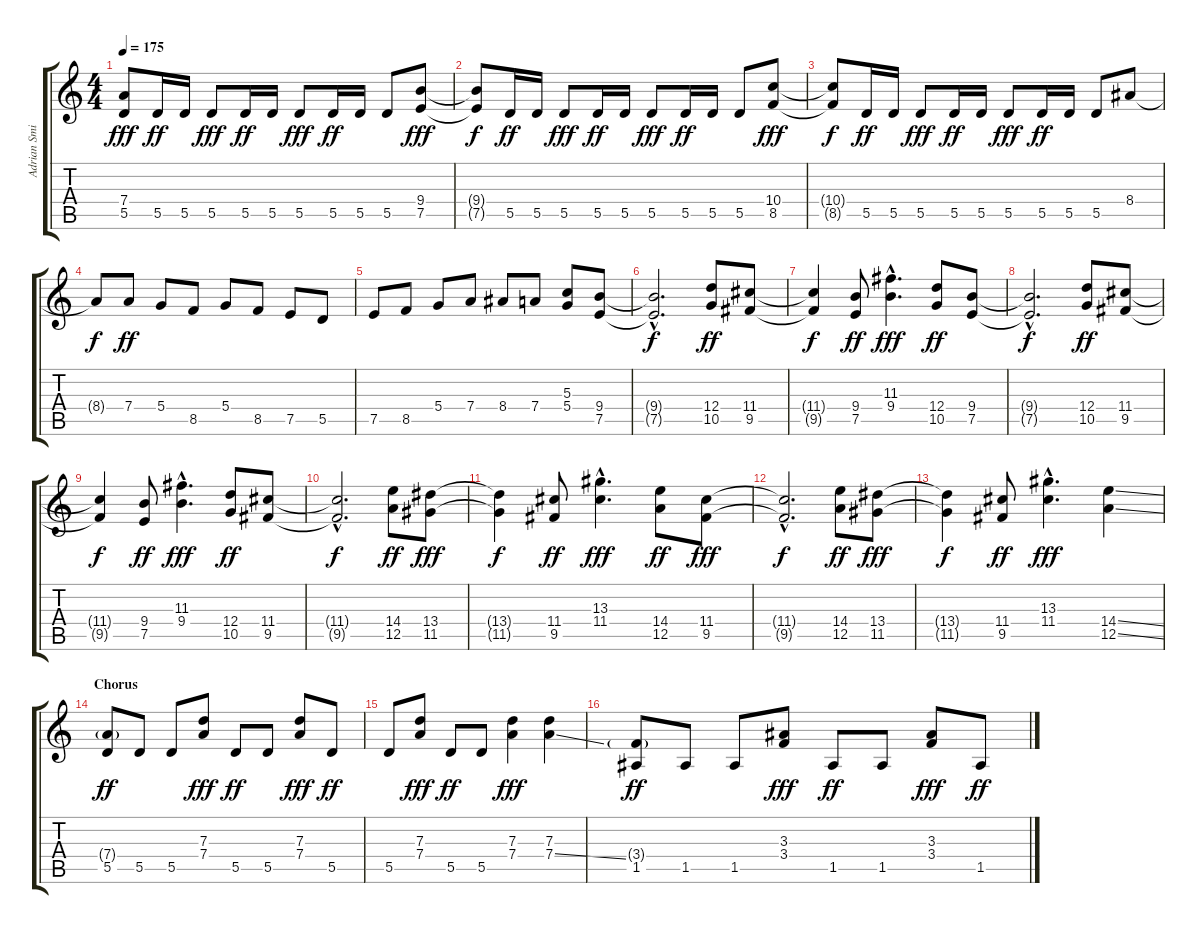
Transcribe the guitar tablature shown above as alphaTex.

\track ("Adrian Smith" "Adrian Smi") {instrument overdrivenguitar}
\staff {score tabs}
\tuning (E4 B3 G3 D3 A2 E2) {hide}
\ts (4 4)
\tempo 175
\clef g2
\ks c
(7.4 5.5).8{dy fff} 5.5.16{dy ff} 5.5.16 5.5.8{dy fff} 5.5.16{dy ff} 5.5.16 5.5.8{dy fff} 5.5.16{dy ff} 5.5.16 5.5.8 (9.4 7.5).8{dy fff} |
(9.4{t} 7.5{t}).8{dy f} 5.5.16{dy ff} 5.5.16 5.5.8{dy fff} 5.5.16{dy ff} 5.5.16 5.5.8{dy fff} 5.5.16{dy ff} 5.5.16 5.5.8 (10.4 8.5).8{dy fff} |
(10.4{t} 8.5{t}).8{dy f} 5.5.16{dy ff} 5.5.16 5.5.8{dy fff} 5.5.16{dy ff} 5.5.16 5.5.8{dy fff} 5.5.16{dy ff} 5.5.16 5.5.8 8.4.8 |
8.4{t}.8{dy f} 7.4.8{dy ff} 5.4.8 8.5.8 5.4.8 8.5.8 7.5.8 5.5.8 |
7.5.8 8.5.8 5.4.8 7.4.8 8.4.8 7.4.8 (5.3 5.4).8 (9.4 7.5).8 |
(9.4{hac t} 7.5{hac t}).2{d dy f} (12.4 10.5).8{dy ff} (11.4 9.5).8 |
(11.4{t} 9.5{t}).4{dy f} (9.4 7.5).8{dy ff} (11.3{hac} 9.4{hac}).4{d dy fff} (12.4 10.5).8{dy ff} (9.4 7.5).8 |
(9.4{hac t} 7.5{hac t}).2{d dy f} (12.4 10.5).8{dy ff} (11.4 9.5).8 |
(11.4{t} 9.5{t}).4{dy f} (9.4 7.5).8{dy ff} (11.3{hac} 9.4{hac}).4{d dy fff} (12.4 10.5).8{dy ff} (11.4 9.5).8 |
(11.4{hac t} 9.5{hac t}).2{d dy f} (14.4 12.5).8{dy ff} (13.4 11.5).8{dy fff} |
(13.4{t} 11.5{t}).4{dy f} (11.4 9.5).8{dy ff} (13.3{hac} 11.4{hac}).4{d dy fff} (14.4 12.5).8{dy ff} (11.4 9.5).8{dy fff} |
(11.4{hac t} 9.5{hac t}).2{d dy f} (14.4 12.5).8{dy ff} (13.4 11.5).8{dy fff} |
(13.4{t} 11.5{t}).4{dy f} (11.4 9.5).8{dy ff} (13.3{hac} 11.4{hac}).4{d dy fff} (14.4{ss} 12.5{ss}).4 |
\section ("" "Chorus")
(7.4{g} 5.5).8{dy ff} 5.5.8 5.5.8 (7.3 7.4).8{dy fff} 5.5.8{dy ff} 5.5.8 (7.3 7.4).8{dy fff} 5.5.8{dy ff} |
5.5.8 (7.3 7.4).8{dy fff} 5.5.8{dy ff} 5.5.8 (7.3 7.4).4{dy fff} (7.3 7.4{ss}).4 |
(3.4{g} 1.5).8{dy ff} 1.5.8 1.5.8 (3.3 3.4).8{dy fff} 1.5.8{dy ff} 1.5.8 (3.3 3.4).8{dy fff} 1.5.8{dy ff}
